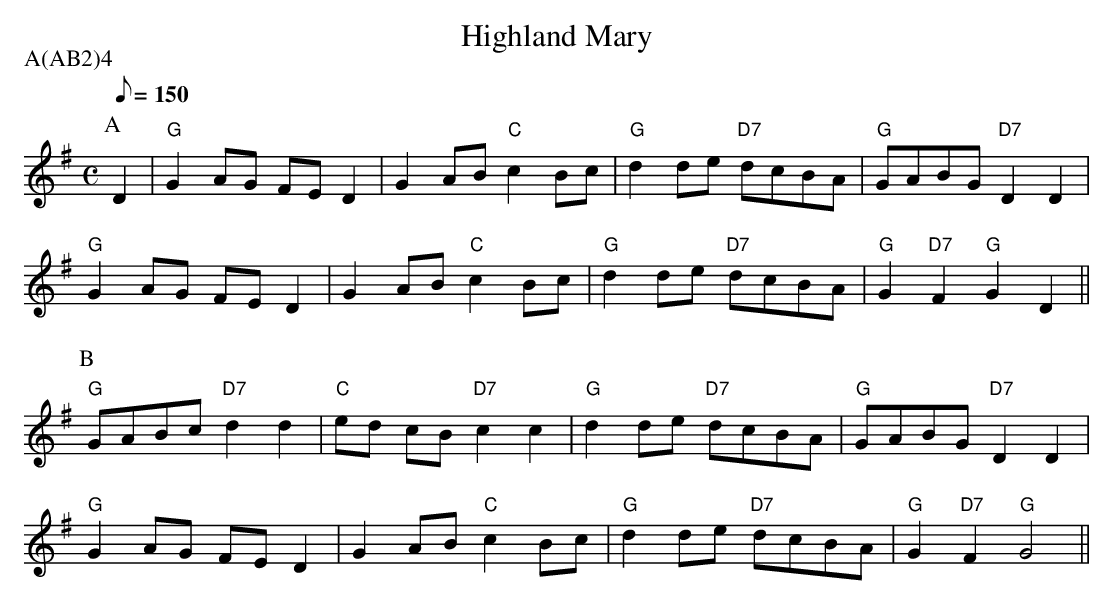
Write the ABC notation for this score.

X:1
T:Highland Mary
M:C
L:1/8
Q:150
P:A(AB2)4
K:G
P:A
D2 | "G" G2 AG FE D2 | G2 AB "C" c2 Bc |\
     "G" d2 de "D7" dcBA | "G" GABG "D7" D2 D2 |
     "G" G2 AG FE D2 | G2 AB "C" c2 Bc |\
     "G" d2 de "D7" dcBA | "G" G2 "D7" F2 "G" G2 D2 ||
P:B
   "G" GABc "D7" d2 d2 | "C" ed cB "D7" c2 c2 |\
   "G" d2 de "D7" dcBA | "G" GABG "D7" D2 D2 |
   "G" G2 AG FE D2 | G2 AB "C" c2 Bc |\
   "G" d2 de "D7" dcBA | "G" G2 "D7" F2 "G" G4 ||
